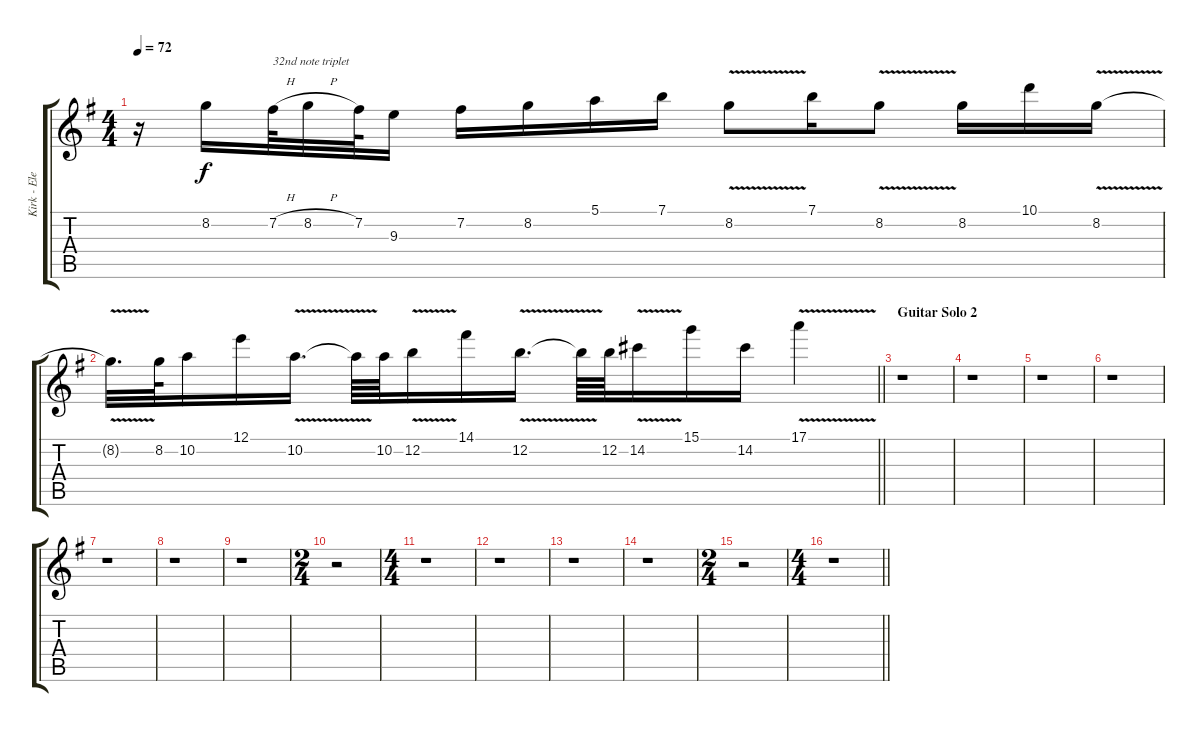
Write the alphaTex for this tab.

\track ("Kirk - Elec. Gtr I" "Kirk - Ele") {instrument electricguitarclean}
\staff {score tabs}
\tuning (E4 B3 G3 D3 A2 E2) {hide}
\ts (4 4)
\tempo 72
\clef g2
\ks eminor
r.16{dy f} 8.2.16 7.2{h}.64{txt "32nd note triplet"} 8.2{h}.32 7.2.64 9.3.16 7.2.16 8.2.16 5.1.16 7.1.16 8.2{v}.8 7.1.16 8.2{v}.8 8.2.16 10.1.16 8.2{v}.16 |
\barLineRight lightlight
8.2{v t}.32{d} 8.2.64 10.2.16 12.1.16 10.2{v}.16{d} 10.2{v t}.64 10.2.64 12.2{v}.16 14.1.16 12.2{v}.16{d} 12.2{v t}.64 12.2.64 14.2{v}.16 15.1.16 14.2.16 17.1{v}.4 |
\section ("" "Guitar Solo 2")
r.1 |
r.1 |
r.1 |
r.1 |
r.1 |
r.1 |
r.1 |
\ts (2 4)
r.2 |
\ts (4 4)
r.1 |
r.1 |
r.1 |
r.1 |
\ts (2 4)
r.2 |
\ts (4 4)
\barLineRight lightlight
r.1
